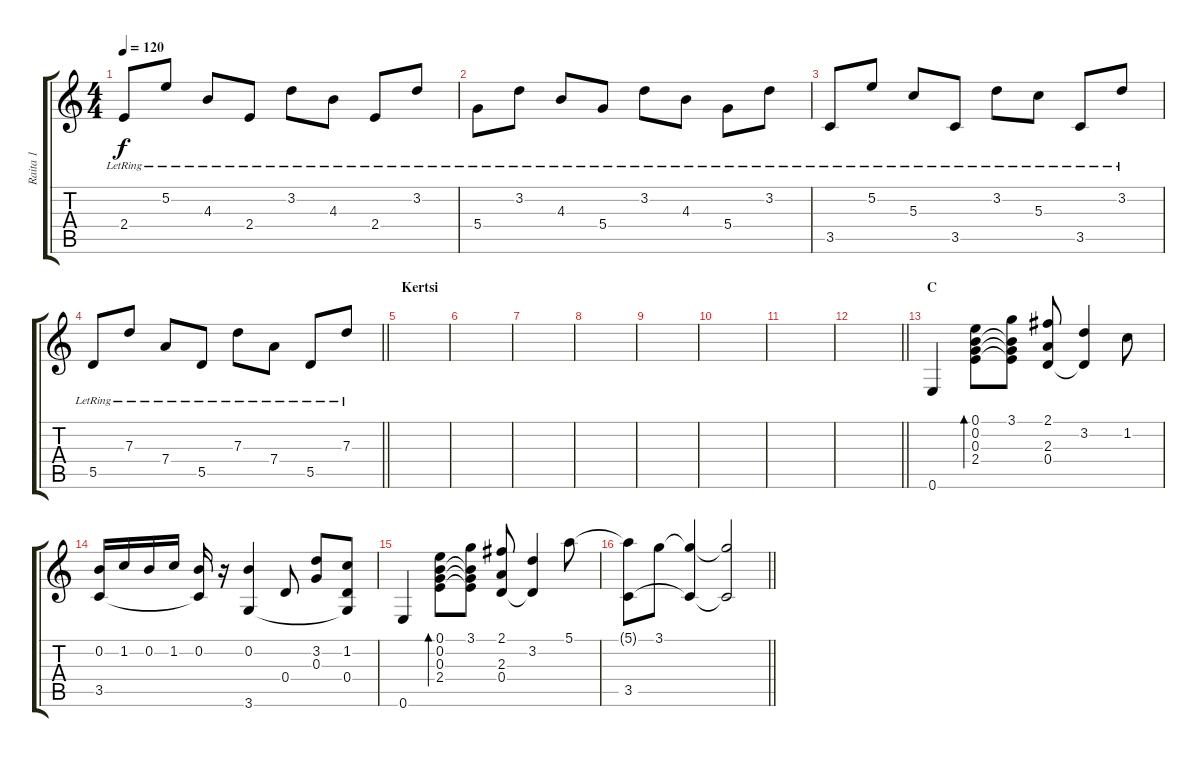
\track ("Raita 1" "Raita 1") {instrument acousticguitarsteel}
\staff {score tabs}
\tuning (E4 B3 G3 D3 A2 E2) {hide}
\ts (4 4)
\tempo 120
\clef g2
\ks c
2.4{lr}.8{dy f} 5.2{lr}.8 4.3{lr}.8 2.4{lr}.8 3.2{lr}.8 4.3{lr}.8 2.4{lr}.8 3.2{lr}.8 |
5.4{lr}.8 3.2{lr}.8 4.3{lr}.8 5.4{lr}.8 3.2{lr}.8 4.3{lr}.8 5.4{lr}.8 3.2{lr}.8 |
3.5{lr}.8 5.2{lr}.8 5.3{lr}.8 3.5{lr}.8 3.2{lr}.8 5.3{lr}.8 3.5{lr}.8 3.2{lr}.8 |
\barLineRight lightlight
5.5{lr}.8 7.3{lr}.8 7.4{lr}.8 5.5{lr}.8 7.3{lr}.8 7.4{lr}.8 5.5{lr}.8 7.3{lr}.8 |
\section ("" "Kertsi")
|
|
|
|
|
|
|
\barLineRight lightlight
|
\section ("" "C")
0.6.4 (0.1 0.2 0.3 2.4).8{bd 60} (3.1 0.2{t} 0.3{t} 2.4{t}).8 (2.1 2.3 0.4).8 (3.2 0.4{t}).4 1.2.8 |
(0.2 3.5).16 1.2.16 0.2.16 1.2.16 (0.2 3.5{t}).16 r.16 (0.2 3.6).4 0.4.8 (3.2 0.3).8 (1.2 0.4 3.6{t}).8 |
0.6.4 (0.1 0.2 0.3 2.4).8{bd 60} (3.1 0.2{t} 0.3{t} 2.4{t}).8 (2.1 2.3 0.4).8 (3.2 0.4{t}).4 5.1.8 |
\barLineRight lightlight
(5.1{t} 3.5).8 3.1.8 (3.1{t} 3.5{t}).4 (3.1{t} 3.5{t}).2
